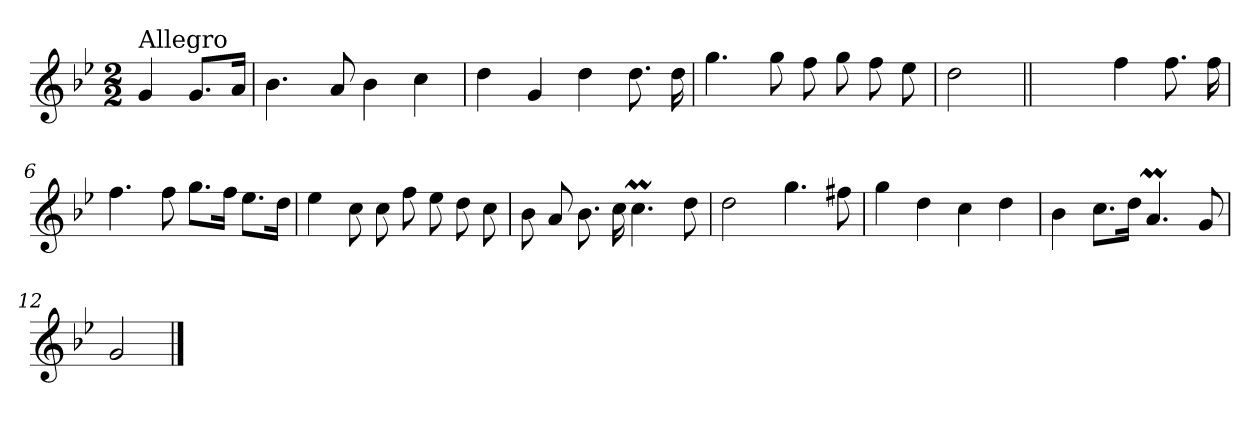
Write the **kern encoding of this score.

**kern
*part1
*staff1
*clefG2
*k[b-e-]
*B-:
*M2/2
=
!LO:TX:a:t=Allegro
4g/
8.g/L
16a/Jk
=1
4.b-\
8a/
4b-\
4cc\
=2
4dd\
4g/
4dd\
8.dd\
16dd\
=3
4.gg\
8gg\
8ff\
8gg\
8ff\
8ee-\
=4
2dd\
=5||
2ryy
4ff\
8.ff\
16ff\
=6
4.ff\
8ff\
8.gg\L
16ff\Jk
8.ee-\L
16dd\Jk
=7
4ee-\
8cc\
8cc\
8ff\
8ee-\
8dd\
8cc\
=8
8b-\
8a/
8.b-\
16cc\
4.ccM\
8dd\
=9
2dd\
4.gg\
8ff#X\
!!LO:LB:g=z
=10
4gg\
4dd\
4cc\
4dd\
=11
4b-\
8.cc\L
16dd\Jk
4.am/
8g/
=12
2g/
==
*-
